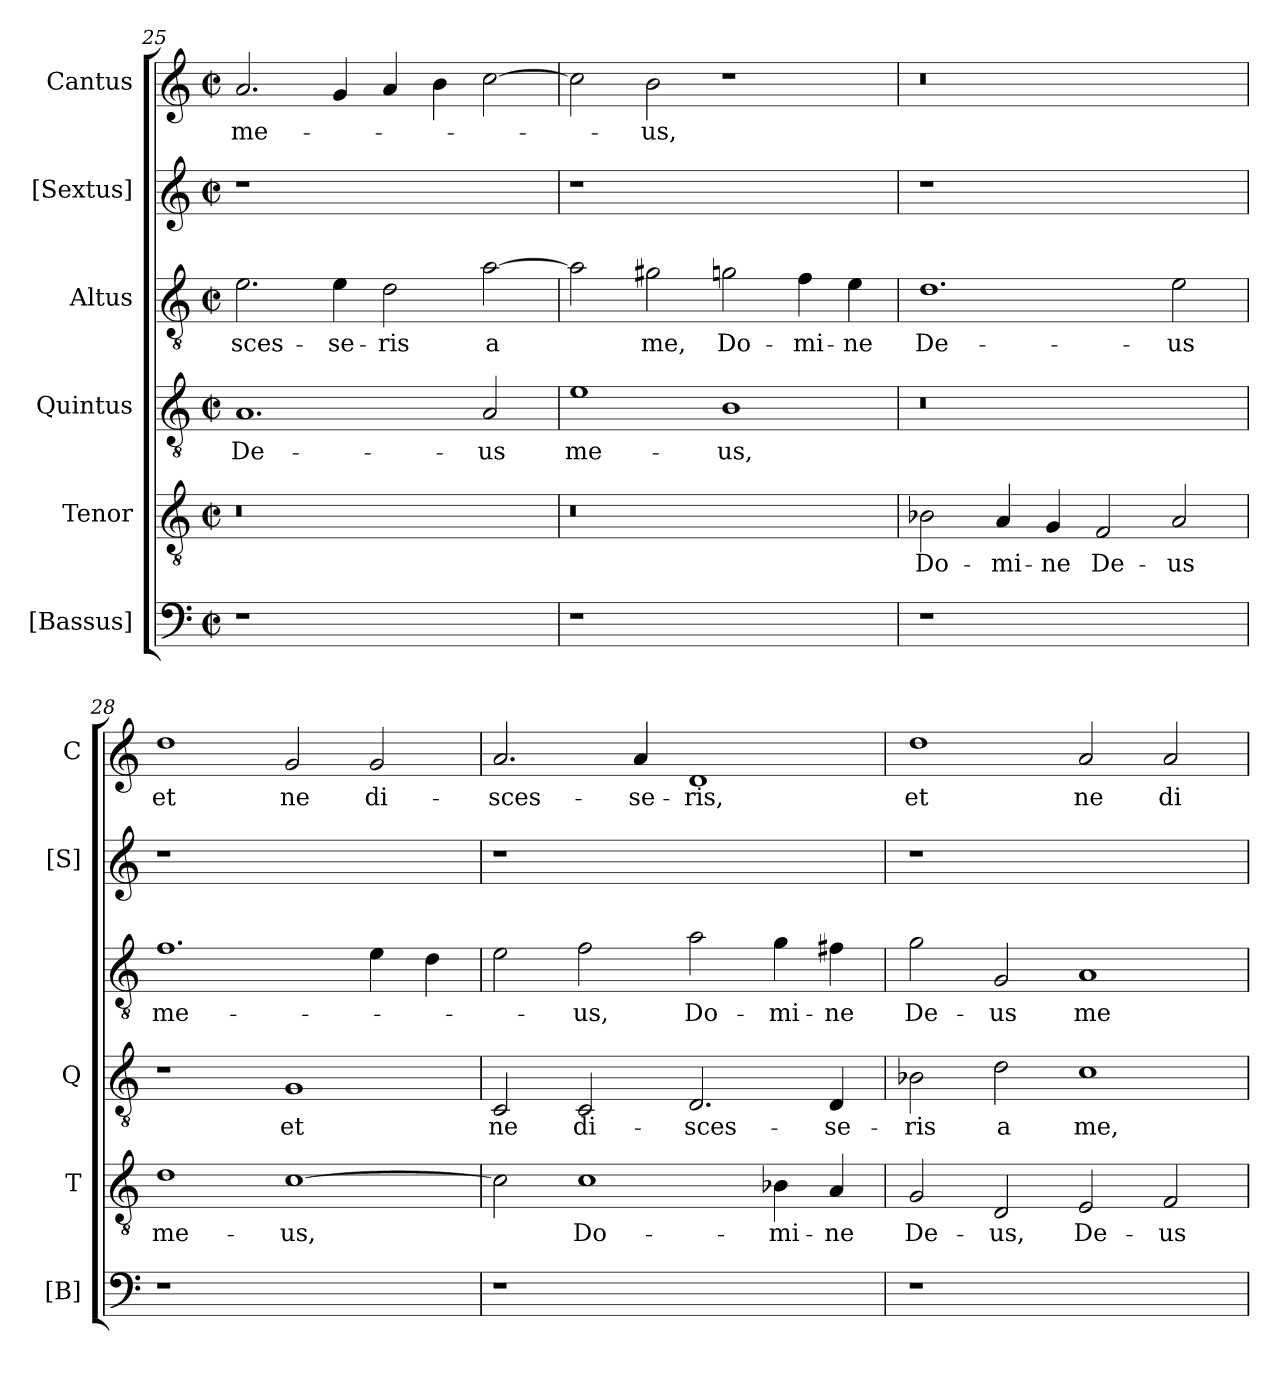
**kern	**kern	**text	**kern	**text	**kern	**text	**kern	**kern	**text
*part6	*part5	*part5	*part4	*part4	*part3	*part3	*part2	*part1	*part1
*staff6	*staff5	*staff5	*staff4	*staff4	*staff3	*staff3	*staff2	*staff1	*staff1
*I"[Bassus]	*I"Tenor	*	*I"Quintus	*	*I"Altus	*	*I"[Sextus]	*I"Cantus	*
*I'[B]	*I'T	*	*I'Q	*	*	*	*I'[S]	*I'C	*
*clefF4	*clefGv2	*	*clefGv2	*	*clefGv2	*	*clefG2	*clefG2	*
*k[]	*k[]	*	*k[]	*	*k[]	*	*k[]	*k[]	*
*C:	*C:	*	*C:	*	*C:	*	*C:	*C:	*
*M2/2	*M2/2	*	*M2/2	*	*M2/2	*	*M2/2	*M2/2	*
*met(c|)	*met(c|)	*	*met(c|)	*	*met(c|)	*	*met(c|)	*met(c|)	*
=25	=25	=25	=25	=25	=25	=25	=25	=25	=25
!	!LO:N:vis=0	!	!	!	!	!	!	!	!
1r	1r	.	1.A/	De-	2.e\	-sces-	1r	2.a/	me-
.	.	.	.	.	4e\	-se-	.	4g/	.
1ryy	1ryy	.	.	.	2d\	-ris	1ryy	4a/	.
.	.	.	.	.	.	.	.	4b\	.
.	.	.	2A/	-us	[2a\	a	.	[2cc\	.
=26	=26	=26	=26	=26	=26	=26	=26	=26	=26
!	!LO:N:vis=0	!	!	!	!	!	!	!	!
1r	1r	.	1e\	me-	2a\]	.	1r	2cc\]	.
.	.	.	.	.	2g#X\	me,	.	2b\	-us,
1ryy	1ryy	.	1B\	-us,	2gn\	Do-	1ryy	1r	.
.	.	.	.	.	4f\	-mi-	.	.	.
.	.	.	.	.	4e\	-ne	.	.	.
=27	=27	=27	=27	=27	=27	=27	=27	=27	=27
!	!	!	!LO:N:vis=0	!	!	!	!	!LO:N:vis=0	!
1r	2B-X\	Do-	1r	.	1.d\	De-	1r	1r	.
.	4A/	-mi-	.	.	.	.	.	.	.
.	4G/	-ne	.	.	.	.	.	.	.
1ryy	2F/	De-	1ryy	.	.	.	1ryy	1ryy	.
.	2A/	-us	.	.	2e\	-us	.	.	.
=28	=28	=28	=28	=28	=28	=28	=28	=28	=28
1r	1d\	me-	1r	.	1.f\	me-	1r	1dd\	et
1ryy	[1c\	-us,	1G/	et	.	.	1ryy	2g/	ne
.	.	.	.	.	4e\	.	.	2g/	di-
.	.	.	.	.	4d\	.	.	.	.
=29	=29	=29	=29	=29	=29	=29	=29	=29	=29
1r	2c\]	.	2C/	ne	2e\	.	1r	2.a/	-sces-
.	1c\	Do-	2C/	di-	2f\	-us,	.	.	.
.	.	.	.	.	.	.	.	4a/	-se-
1ryy	.	.	2.D/	-sces-	2a\	Do-	1ryy	1d/	-ris,
.	4B-X\	-mi-	.	.	4g\	-mi-	.	.	.
.	4A/	-ne	4D/	-se-	4f#X\	-ne	.	.	.
=30	=30	=30	=30	=30	=30	=30	=30	=30	=30
1r	2G/	De-	2B-X\	-ris	2g\	De-	1r	1dd\	et
.	2D/	-us,	2d\	a	2G/	-us	.	.	.
1ryy	2E/	De-	1c\	me,	1A/	me-	1ryy	2a/	ne
.	2F/	-us	.	.	.	.	.	2a/	di-
=	=	=	=	=	=	=	=	=	=
*-	*-	*-	*-	*-	*-	*-	*-	*-	*-
